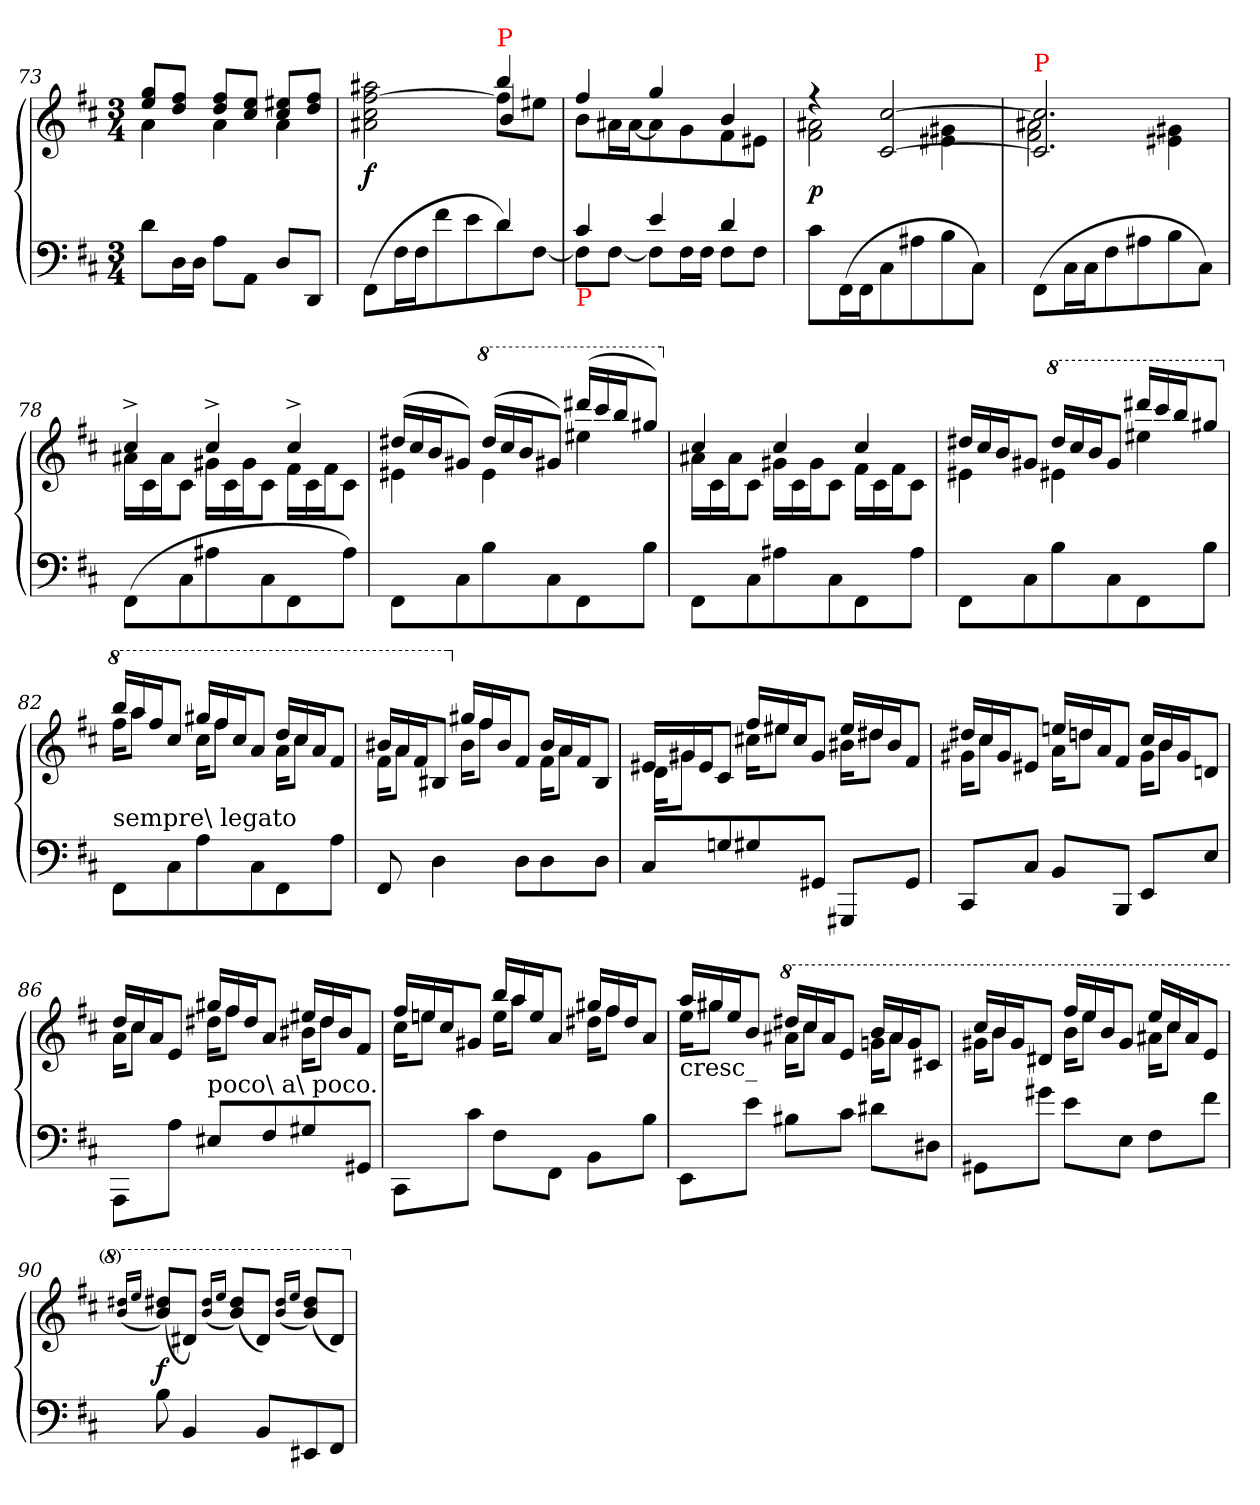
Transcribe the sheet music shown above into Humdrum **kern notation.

**kern	**kern	**dynam
*part1	*part1	*part1
*staff2	*staff1	*staff1/2
*clefF4	*clefG2	*
*k[f#c#]	*k[f#c#]	*
*M3/4	*M3/4	*
=73	=73	=73
*	*^	*
8dL	8gg 8eeL	4a	.
16DL	8ff# 8ddJ	.	.
16DJJ	.	.	.
8AL	8ff# 8ddL	4a	.
8AAJ	8ee 8cc#J	.	.
8DL	8ee#X 8cc#L	4a	.
8DDJ	8ff# 8ddJ	.	.
=74	=74	=74	=74
*^	*	*^	*
2ryy	(8FF#L	2aa#X [2ff# 2cc# 2a#X	2ryy	2ryy	f
.	16F#L	.	.	.	.
.	16F#J	.	.	.	.
.	8f#	.	.	.	.
.	8e	.	.	.	.
!	!	!LO:TX:a:color=red:t=P	!	!	!
4d	8d)	8ff#L]	4bb/	4b	.
.	[8F#J	8ee#X\J	.	.	.
*	*	*	*v	*v	*
=75	=75	=75	=75	=75
!LO:TX:b:color=red:t=P	!	!	!	!
4c#	8F#L]	4ff#	8bL	.
.	[8F#J	.	16a#XL	.
.	.	.	[16a#J	.
4e	8F#L]	4gg	8a#]	.
.	16F#L	.	8g	.
.	16F#JJ	.	.	.
4d	8F#L	4b	8f#	.
.	8F#J	.	8e#XJ	.
*v	*v	*	*	*
=76	=76	=76	=76
8c#\L	4rff	2a#X 2f#	p
(>16FF#L	.	.	.
16FF#J	.	.	.
8C#	[2cc# [2c#	.	.
8A#X	.	.	.
8B	.	4g#X 4e#X	.
8C#J)	.	.	.
=77	=77	=77	=77
!	!LO:TX:a:color=red:t=P	!	!
(>8FF#L	2.cc#] 2.c#]	2a#X 2f#	.
16C#L	.	.	.
16C#J	.	.	.
8F#	.	.	.
8A#X	.	.	.
8B	.	4g#X 4e#X	.
8C#J)	.	.	.
=78	=78	=78	=78
*	*	*Xtuplet	*
(>8FF#L	4cc#^	24a#XLL	.
.	.	24c#	.
.	.	24a#J	.
8C#\	.	8c#J	.
8A#X	4cc#^	24g#XLL	.
.	.	24c#	.
.	.	24g#J	.
8C#	.	8c#J	.
8FF#	4cc#^	24f#LL	.
.	.	24c#	.
.	.	24f#J	.
8A#J)	.	8c#J	.
=79	=79	=79	=79
8FF#\L	(<24dd#XLL	4e#X	.
.	24cc#	.	.
.	24bJ	.	.
8C#	8g#XJ)	.	.
*	*8va	*	*
8B	(<24ddd#LL	4ee#	.
.	24ccc#	.	.
.	24bbJ	.	.
8C#	8gg#XJ)	.	.
8FF#	(<24dddd#XLL	4eee#X	.
.	24cccc#	.	.
.	24bbbJ	.	.
8BJ	8ggg#XJ)	.	.
=80	=80	=80	=80
*	*X8va	*	*
8FF#\L	4cc#	24a#XLL	.
.	.	24c#	.
.	.	24a#J	.
8C#	.	8c#J	.
8A#X	4cc#	24g#XLL	.
.	.	24c#	.
.	.	24g#J	.
8C#	.	8c#J	.
8FF#	4cc#	24f#LL	.
.	.	24c#	.
.	.	24f#J	.
8A#J	.	8c#J	.
=81	=81	=81	=81
8FF#\L	24dd#XLL	4e#X	.
.	24cc#	.	.
.	24bJ	.	.
8C#	8g#XJ	.	.
*	*8va	*	*
8B	24ddd#LL	4ee#X	.
.	24ccc#	.	.
.	24bbJ	.	.
8C#	8gg#J	.	.
8FF#	24dddd#XLL	4eee#X	.
.	24cccc#	.	.
.	24bbbJ	.	.
8BJ	8ggg#XJ	.	.
=82	=82	=82	=82
*	*X8va	*	*
*	*8va	*	*
!LO:TX:a:t=sempre\ legato	!	!	!
8FF#\L	24bbbLL	24fff#KL	.
.	24aaa	12aaaJ	.
.	24fff#J	.	.
8C#	8ccc#J	8ryy	.
8A	24ggg#XLL	24ccc#KL	.
.	24fff#	12fff#J	.
.	24ccc#J	.	.
8C#	8aaJ	8ryy	.
8FF#	24dddLL	24aaKL	.
.	24ccc#	12ccc#J	.
.	24aaJ	.	.
8AJ	8ff#J	8ryy	.
=83	=83	=83	=83
8FF#	24bb#XLL	24ff#KL	.
.	24aa	12aaJ	.
.	24ff#J	.	.
4D	8b#XJ	8ryy	.
*	*X8va	*	*
.	24gg#XLL	24b#KL	.
.	24ff#	12ff#J	.
.	24b#J	.	.
8DL	8f#J	8ryy	.
8D	24b#LL	24f#KL	.
.	24a	12aJ	.
.	24f#J	.	.
8DJ	8B#J	8ryy	.
=84	=84	=84	=84
8C#L	24e#XLL	24dKL	.
.	24g#X	12g#XJ	.
.	24e#J	.	.
8Gn	8c#J	8ryy	.
8G#X	24ff#LL	24cc#XKL	.
.	24ee#X	12ee#XJ	.
.	24cc#J	.	.
8GG#XJ	8g#J	8ryy	.
8GGG#XL	24ee#LL	24b#XKL	.
.	24dd#X	12dd#XJ	.
.	24b#J	.	.
8GG#J	8f#J	8ryy	.
=85	=85	=85	=85
8CC#L	24dd#XLL	24g#XKL	.
.	24cc#	12cc#J	.
.	24g#J	.	.
8C#J	8e#XJ	8ryy	.
8BBL	24eenLL	24aKL	.
.	24ddn	12ddnJ	.
.	24aJ	.	.
8BBBJ	8f#J	8ryy	.
8EEL	24cc#LL	24g#KL	.
.	24b	12bJ	.
.	24g#J	.	.
8EJ	8dnJ	8ryy	.
=86	=86	=86	=86
8AAA\L	24ddLL	24aKL	.
.	24cc#	12cc#J	.
.	24aJ	.	.
8AJ	8eJ	8ryy	.
!LO:TX:a:t=poco\ a\ poco.	!	!	!
8E#XL	24gg#XLL	24dd#XKL	.
.	24ff#	12ff#J	.
.	24dd#J	.	.
8F#	8aJ	8ryy	.
8G#X	24ee#XLL	24b#XKL	.
.	24dd#	12dd#J	.
.	24b#J	.	.
8GG#XJ	8f#J	8ryy	.
=87	=87	=87	=87
8CC#\L	24ff#LL	24cc#KL	.
.	24een	12eenJ	.
.	24cc#J	.	.
8c#J	8g#XJ	8ryy	.
8F#\L	24bbLL	24eeKL	.
.	24aa	12aaJ	.
.	24eeJ	.	.
8FF#J	8aJ	8ryy	.
8BBL	24gg#XLL	24dd#XKL	.
.	24ff#	12ff#J	.
.	24dd#J	.	.
8BJ	8aJ	8ryy	.
=88	=88	=88	=88
!	!LO:TX:b:t=cresc_	!	!
8EEL	24aaLL	24eeKL	.
.	24gg#X	12gg#XJ	.
.	24eeJ	.	.
8eJ	8bJ	8ryy	.
*	*8va	*	*
8B#XL	24ddd#XLL	24aa#XKL	.
.	24ccc#	12ccc#J	.
.	24aa#J	.	.
8c#J	8eeJ	8ryy	.
8d#XL	24bbLL	24ggnKL	.
.	24aa#	12aa#J	.
.	24ggJ	.	.
8D#XJ	8cc#XJ	8ryy	.
=89	=89	=89	=89
8GG#XL	24ccc#LL	24gg#XKL	.
.	24bb	12bbJ	.
.	24gg#J	.	.
8g#XJ	8dd#XJ	8ryy	.
8eL	24fff#LL	24bbKL	.
.	24eee	12eeeJ	.
.	24bbJ	.	.
8EJ	8gg#J	8ryy	.
8F#L	24eeeLL	24aa#XKL	.
.	24ccc#	12ccc#J	.
.	24aa#J	.	.
8f#J	8eeJ	8ryy	.
*	*v	*v	*
=90	=90	=90
.	(<16qqddd#X/ 16qqbb/LL	.
.	16qqeee/JJ	.
8B	(<8ddd# 8bbL)	f
4BB	8dd#XJ)	.
.	(<16qqddd#/ 16qqbb/LL	.
.	16qqeee/JJ	.
.	(<8ddd# 8bbL)	.
8BBL	8dd#J)	.
.	(<16qqddd#/ 16qqbb/LL	.
.	16qqeee/JJ	.
8EE#X	(<8ddd# 8bbL)	.
8FF#J	8dd#J)	.
*	*X8va	*
=	=	=
*-	*-	*-
